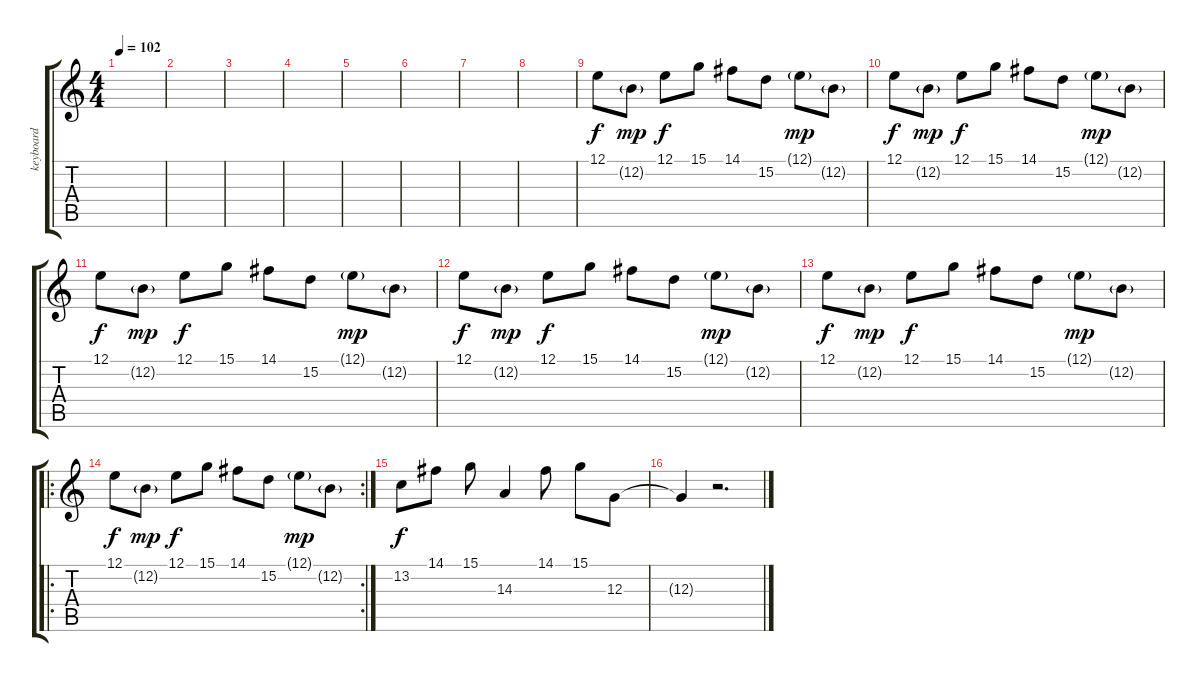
\track ("keyboard" "keyboard") {instrument synthbrass1}
\staff {score tabs}
\tuning (E4 B3 G3 D3 A2 E2) {hide}
\ts (4 4)
\tempo 102
\clef g2
\ks c
|
|
|
|
|
|
|
|
12.1.8{volume 11} 12.2{g}.8{dy mp} 12.1.8{dy f} 15.1.8 14.1.8 15.2.8 12.1{g}.8{dy mp} 12.2{g}.8 |
12.1.8{dy f volume 11} 12.2{g}.8{dy mp} 12.1.8{dy f} 15.1.8 14.1.8 15.2.8 12.1{g}.8{dy mp} 12.2{g}.8 |
12.1.8{dy f volume 11} 12.2{g}.8{dy mp} 12.1.8{dy f} 15.1.8 14.1.8 15.2.8 12.1{g}.8{dy mp} 12.2{g}.8 |
12.1.8{dy f volume 11} 12.2{g}.8{dy mp} 12.1.8{dy f} 15.1.8 14.1.8 15.2.8 12.1{g}.8{dy mp} 12.2{g}.8 |
12.1.8{dy f volume 11} 12.2{g}.8{dy mp} 12.1.8{dy f} 15.1.8 14.1.8 15.2.8 12.1{g}.8{dy mp} 12.2{g}.8 |
\ro
\rc 2
12.1.8{dy f} 12.2{g}.8{dy mp} 12.1.8{dy f} 15.1.8 14.1.8 15.2.8 12.1{g}.8{dy mp} 12.2{g}.8 |
13.2.8{dy f} 14.1.8 15.1.8 14.3.4 14.1.8 15.1.8 12.3.8 |
12.3{t}.4 r.2{d}
